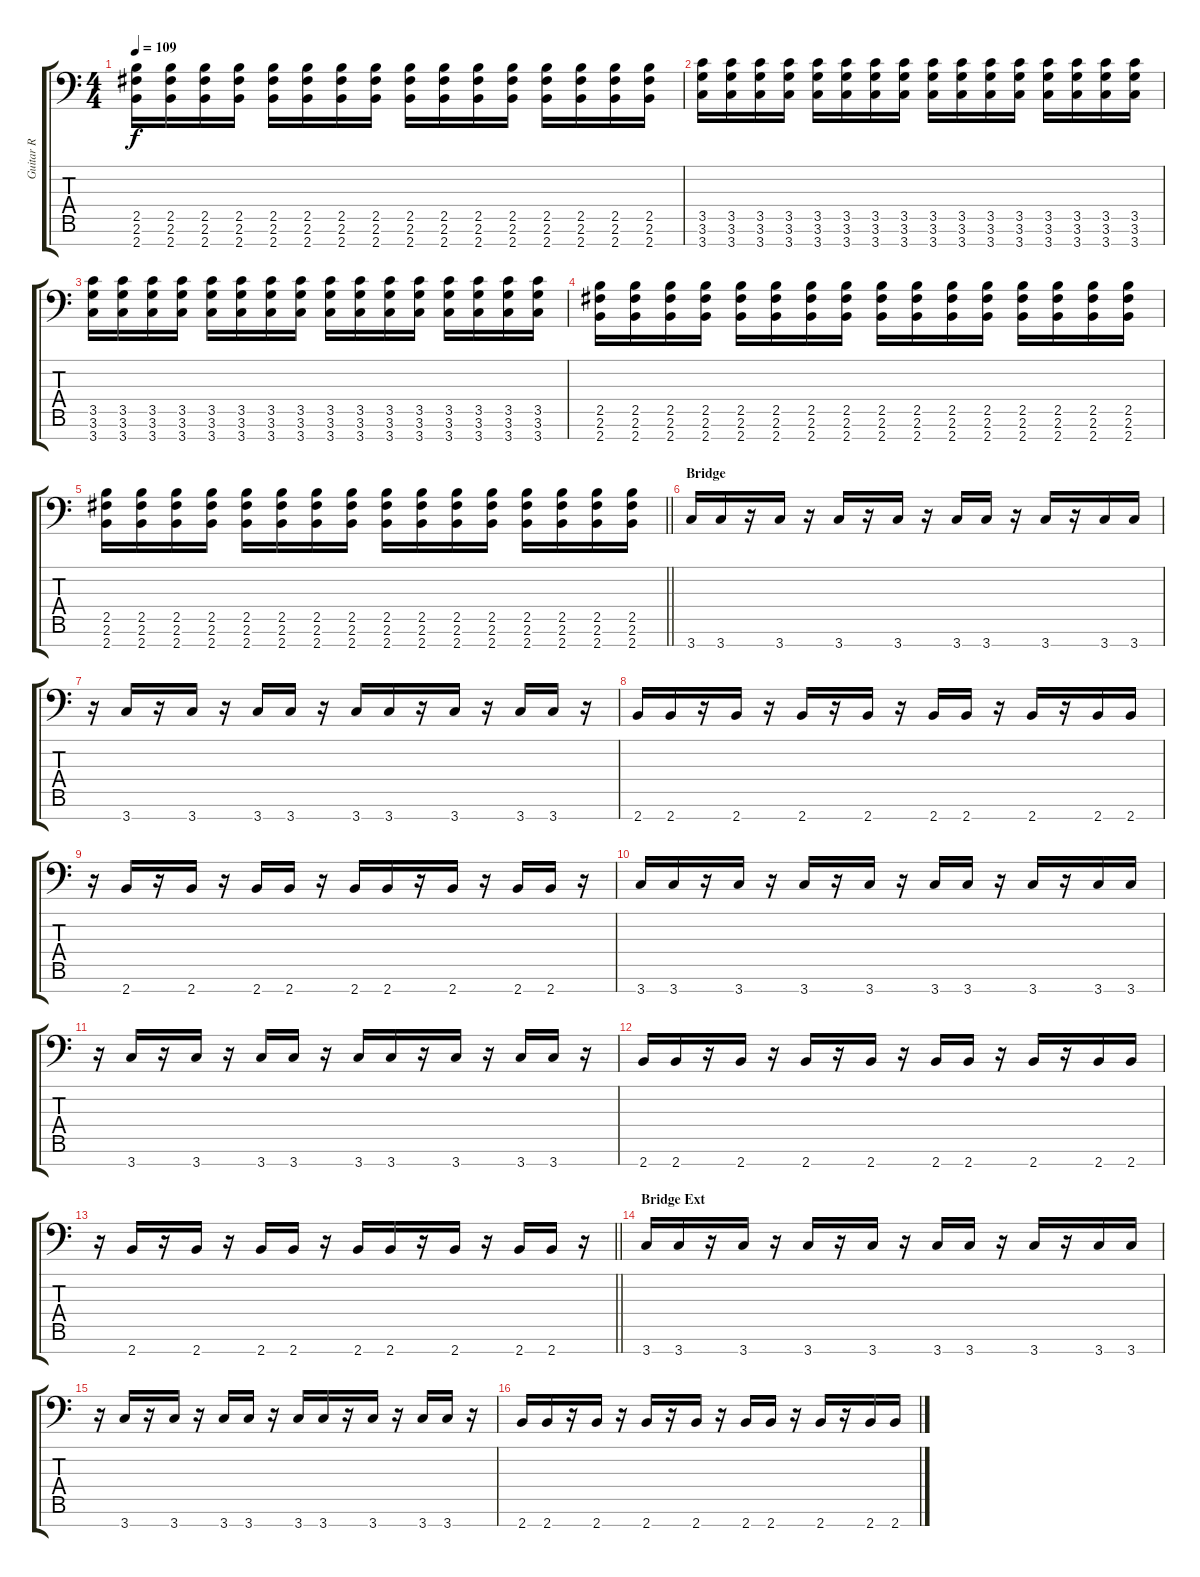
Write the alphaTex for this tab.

\track ("Guitar R" "Guitar R") {instrument overdrivenguitar}
\staff {score tabs}
\tuning (E4 B3 G3 D3 A2 E2 A1) {hide}
\ts (4 4)
\tempo 109
\clef f4
\ks c
(2.5 2.6 2.7).16{dy f} (2.5 2.6 2.7).16 (2.5 2.6 2.7).16 (2.5 2.6 2.7).16 (2.5 2.6 2.7).16 (2.5 2.6 2.7).16 (2.5 2.6 2.7).16 (2.5 2.6 2.7).16 (2.5 2.6 2.7).16 (2.5 2.6 2.7).16 (2.5 2.6 2.7).16 (2.5 2.6 2.7).16 (2.5 2.6 2.7).16 (2.5 2.6 2.7).16 (2.5 2.6 2.7).16 (2.5 2.6 2.7).16 |
(3.5 3.6 3.7).16 (3.5 3.6 3.7).16 (3.5 3.6 3.7).16 (3.5 3.6 3.7).16 (3.5 3.6 3.7).16 (3.5 3.6 3.7).16 (3.5 3.6 3.7).16 (3.5 3.6 3.7).16 (3.5 3.6 3.7).16 (3.5 3.6 3.7).16 (3.5 3.6 3.7).16 (3.5 3.6 3.7).16 (3.5 3.6 3.7).16 (3.5 3.6 3.7).16 (3.5 3.6 3.7).16 (3.5 3.6 3.7).16 |
(3.5 3.6 3.7).16 (3.5 3.6 3.7).16 (3.5 3.6 3.7).16 (3.5 3.6 3.7).16 (3.5 3.6 3.7).16 (3.5 3.6 3.7).16 (3.5 3.6 3.7).16 (3.5 3.6 3.7).16 (3.5 3.6 3.7).16 (3.5 3.6 3.7).16 (3.5 3.6 3.7).16 (3.5 3.6 3.7).16 (3.5 3.6 3.7).16 (3.5 3.6 3.7).16 (3.5 3.6 3.7).16 (3.5 3.6 3.7).16 |
(2.5 2.6 2.7).16 (2.5 2.6 2.7).16 (2.5 2.6 2.7).16 (2.5 2.6 2.7).16 (2.5 2.6 2.7).16 (2.5 2.6 2.7).16 (2.5 2.6 2.7).16 (2.5 2.6 2.7).16 (2.5 2.6 2.7).16 (2.5 2.6 2.7).16 (2.5 2.6 2.7).16 (2.5 2.6 2.7).16 (2.5 2.6 2.7).16 (2.5 2.6 2.7).16 (2.5 2.6 2.7).16 (2.5 2.6 2.7).16 |
\barLineRight lightlight
(2.5 2.6 2.7).16 (2.5 2.6 2.7).16 (2.5 2.6 2.7).16 (2.5 2.6 2.7).16 (2.5 2.6 2.7).16 (2.5 2.6 2.7).16 (2.5 2.6 2.7).16 (2.5 2.6 2.7).16 (2.5 2.6 2.7).16 (2.5 2.6 2.7).16 (2.5 2.6 2.7).16 (2.5 2.6 2.7).16 (2.5 2.6 2.7).16 (2.5 2.6 2.7).16 (2.5 2.6 2.7).16 (2.5 2.6 2.7).16 |
\section ("" "Bridge")
3.7.16 3.7.16 r.16 3.7.16 r.16 3.7.16 r.16 3.7.16 r.16 3.7.16 3.7.16 r.16 3.7.16 r.16 3.7.16 3.7.16 |
r.16 3.7.16 r.16 3.7.16 r.16 3.7.16 3.7.16 r.16 3.7.16 3.7.16 r.16 3.7.16 r.16 3.7.16 3.7.16 r.16 |
2.7.16 2.7.16 r.16 2.7.16 r.16 2.7.16 r.16 2.7.16 r.16 2.7.16 2.7.16 r.16 2.7.16 r.16 2.7.16 2.7.16 |
r.16 2.7.16 r.16 2.7.16 r.16 2.7.16 2.7.16 r.16 2.7.16 2.7.16 r.16 2.7.16 r.16 2.7.16 2.7.16 r.16 |
3.7.16 3.7.16 r.16 3.7.16 r.16 3.7.16 r.16 3.7.16 r.16 3.7.16 3.7.16 r.16 3.7.16 r.16 3.7.16 3.7.16 |
r.16 3.7.16 r.16 3.7.16 r.16 3.7.16 3.7.16 r.16 3.7.16 3.7.16 r.16 3.7.16 r.16 3.7.16 3.7.16 r.16 |
2.7.16 2.7.16 r.16 2.7.16 r.16 2.7.16 r.16 2.7.16 r.16 2.7.16 2.7.16 r.16 2.7.16 r.16 2.7.16 2.7.16 |
\barLineRight lightlight
r.16 2.7.16 r.16 2.7.16 r.16 2.7.16 2.7.16 r.16 2.7.16 2.7.16 r.16 2.7.16 r.16 2.7.16 2.7.16 r.16 |
\section ("" "Bridge Ext")
3.7.16 3.7.16 r.16 3.7.16 r.16 3.7.16 r.16 3.7.16 r.16 3.7.16 3.7.16 r.16 3.7.16 r.16 3.7.16 3.7.16 |
r.16 3.7.16 r.16 3.7.16 r.16 3.7.16 3.7.16 r.16 3.7.16 3.7.16 r.16 3.7.16 r.16 3.7.16 3.7.16 r.16 |
2.7.16 2.7.16 r.16 2.7.16 r.16 2.7.16 r.16 2.7.16 r.16 2.7.16 2.7.16 r.16 2.7.16 r.16 2.7.16 2.7.16
